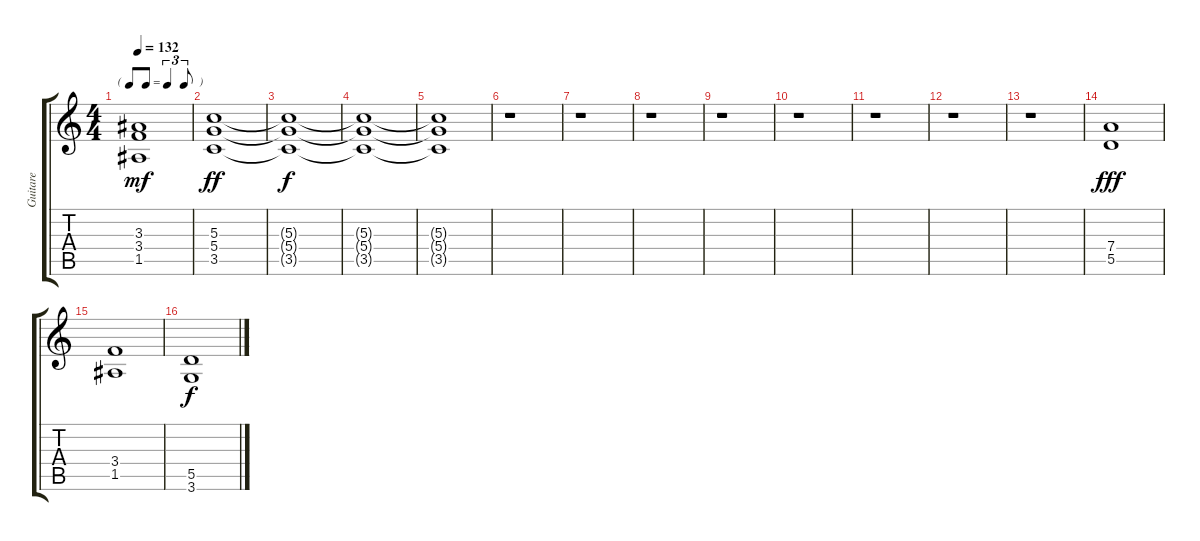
\track ("Guitare" "Guitare") {instrument electricguitarmuted}
\staff {score tabs}
\tuning (E4 B3 G3 D3 A2 E2) {hide}
\ts (4 4)
\tf triplet8th
\tempo 132
\clef g2
\ks c
(3.3 3.4 1.5).1{dy mf} |
(5.3 5.4 3.5).1{dy ff} |
(5.3{t} 5.4{t} 3.5{t}).1{dy f} |
(5.3{t} 5.4{t} 3.5{t}).1 |
(5.3{t} 5.4{t} 3.5{t}).1 |
r.1 |
r.1 |
r.1 |
r.1 |
r.1 |
r.1 |
r.1 |
r.1 |
(7.4 5.5).1{dy fff instrument distortionguitar} |
(3.4 1.5).1 |
(5.5 3.6).1{dy f}
